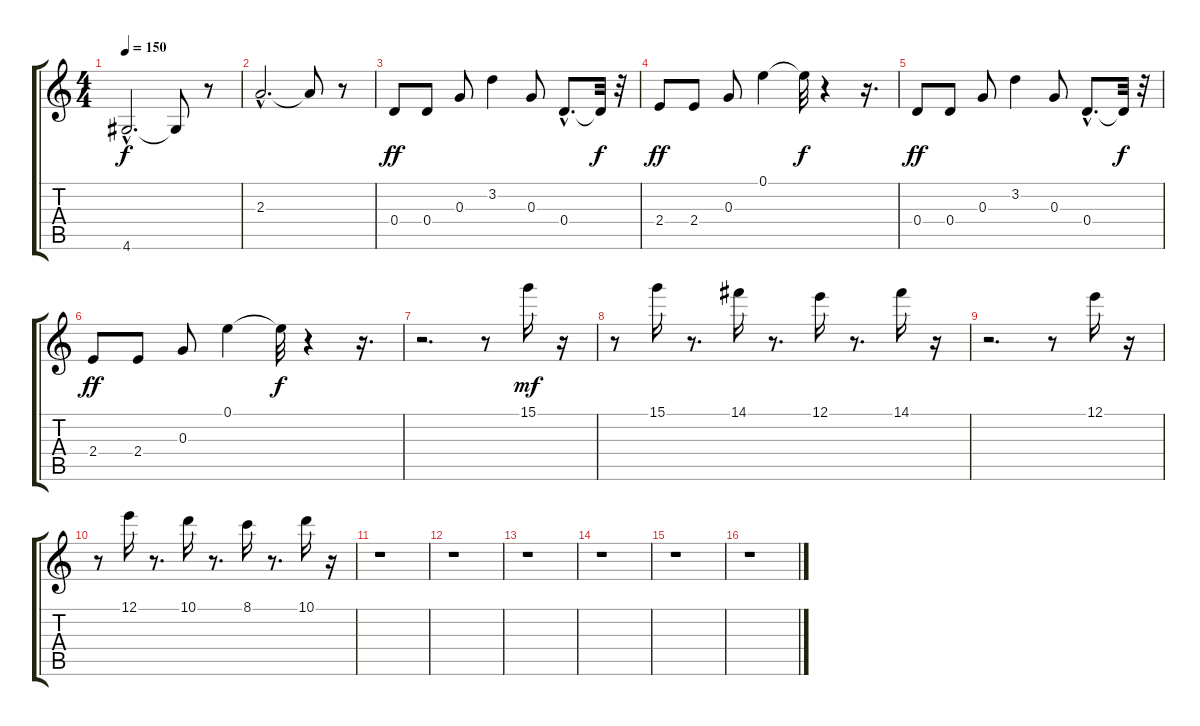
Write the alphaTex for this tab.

\track "" {instrument acousticguitarnylon}
\staff {score tabs}
\tuning (E4 B3 G3 D3 A2 E2) {hide}
\ts (4 4)
\tempo 150
\clef g2
\ks c
4.6{hac}.2{d dy f} 4.6{t}.8 r.8 |
2.3{hac}.2{d} 2.3{t}.8 r.8 |
0.4.8{dy ff} 0.4.8 0.3.8 3.2.4 0.3.8 0.4{hac}.8{d} 0.4{t}.32{dy f} r.32 |
2.4.8{dy ff} 2.4.8 0.3.8 0.1.4 0.1{t}.32{dy f} r.4 r.16{d} |
0.4.8{dy ff} 0.4.8 0.3.8 3.2.4 0.3.8 0.4{hac}.8{d} 0.4{t}.32{dy f} r.32 |
2.4.8{dy ff} 2.4.8 0.3.8 0.1.4 0.1{t}.32{dy f} r.4 r.16{d} |
r.2{d} r.8 15.1.16{dy mf} r.16 |
r.8 15.1.16 r.8{d} 14.1.16 r.8{d} 12.1.16 r.8{d} 14.1.16 r.16 |
r.2{d} r.8 12.1.16 r.16 |
r.8 12.1.16 r.8{d} 10.1.16 r.8{d} 8.1.16 r.8{d} 10.1.16 r.16 |
r.1 |
r.1 |
r.1 |
r.1 |
r.1 |
r.1
